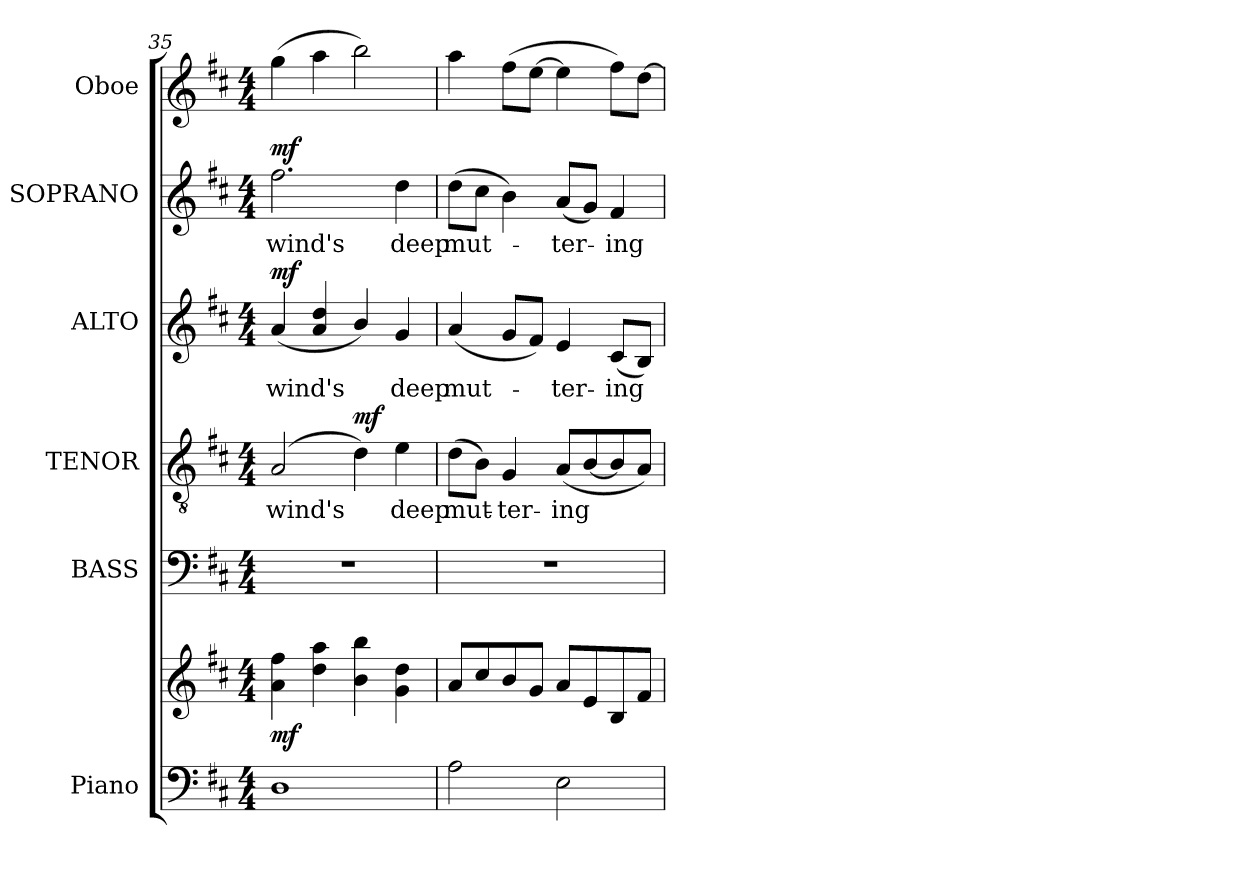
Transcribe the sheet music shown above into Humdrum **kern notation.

**kern	**kern	**dynam	**kern	**kern	**text	**dynam	**kern	**text	**dynam	**kern	**text	**dynam	**kern
*part6	*part6	*part6	*part5	*part4	*part4	*part4	*part3	*part3	*part3	*part2	*part2	*part2	*part1
*staff7	*staff6	*staff6/7	*staff5	*staff4	*staff4	*staff4	*staff3	*staff3	*staff3	*staff2	*staff2	*staff2	*staff1
*I"Piano	*	*	*I"BASS	*I"TENOR	*	*	*I"ALTO	*	*	*I"SOPRANO	*	*	*I"Oboe
*I'Pno.	*	*	*I'B.	*I'T.	*	*	*I'A.	*	*	*I'S.	*	*	*I'Ob.
*clefF4	*clefG2	*	*clefF4	*clefGv2	*	*	*clefG2	*	*	*clefG2	*	*	*clefG2
*	*	*	*	*ITrd7c12	*	*	*	*	*	*	*	*	*
*k[f#c#]	*k[f#c#]	*	*k[f#c#]	*k[f#c#]	*	*	*k[f#c#]	*	*	*k[f#c#]	*	*	*k[f#c#]
*D:	*D:	*	*D:	*D:	*	*	*D:	*	*	*D:	*	*	*D:
*M4/4	*M4/4	*	*M4/4	*M4/4	*	*	*M4/4	*	*	*M4/4	*	*	*M4/4
=35	=35	=35	=35	=35	=35	=35	=35	=35	=35	=35	=35	=35	=35
!	!	!	!	!	!LO:LY:b:color=#000000	!	!	!	!	!	!	!	!
!	!	!	!	!	!	!	!	!LO:LY:b:color=#000000	!	!	!	!	!
!	!	!	!	!	!	!	!	!	!	!	!LO:LY:b:color=#000000	!	!
1Di	4ai\ 4ff#i	mf	1r	(2AAi/	wind's	.	(4ai/	wind's	mf	2.ff#i\	wind's	mf	(4ggi\
.	4ddi\ 4aai	.	.	.	.	.	4ai/ 4ddi	.	.	.	.	.	4aai\
.	4bi\ 4bbi	.	.	4Di\)	.	mf	4bi/)	.	.	.	.	.	2bbi\)
!	!	!	!	!	!LO:LY:b:color=#000000	!	!	!	!	!	!	!	!
!	!	!	!	!	!	!	!	!LO:LY:b:color=#000000	!	!	!	!	!
!	!	!	!	!	!	!	!	!	!	!	!LO:LY:b:color=#000000	!	!
.	4gi\ 4ddi	.	.	4Ei\	deep	.	4gi/	deep	.	4ddi\	deep	.	.
=36	=36	=36	=36	=36	=36	=36	=36	=36	=36	=36	=36	=36	=36
!	!	!	!	!	!LO:LY:b:color=#000000	!	!	!	!	!	!	!	!
!	!	!	!	!	!	!	!	!LO:LY:b:color=#000000	!	!	!	!	!
!	!	!	!	!	!	!	!	!	!	!	!LO:LY:b:color=#000000	!	!
2Ai\	8ai/L	.	1r	(8Di\L	mut-	.	(4ai/	mut-	.	(8ddi\L	mut-	.	4aai\
.	8cc#i/	.	.	8BBi\J)	.	.	.	.	.	8cc#i\J	.	.	.
!	!	!	!	!	!LO:LY:b:color=#000000	!	!	!	!	!	!	!	!
.	8bi/	.	.	4GGi/	-ter-	.	8gi/L	.	.	4bi\)	.	.	(8ff#i\L
.	8gi/J	.	.	.	.	.	8f#i/J)	.	.	.	.	.	[8eei\J
!	!	!	!	!	!LO:LY:b:color=#000000	!	!	!	!	!	!	!	!
!	!	!	!	!	!	!	!	!LO:LY:b:color=#000000	!	!	!	!	!
!	!	!	!	!	!	!	!	!	!	!	!LO:LY:b:color=#000000	!	!
2Ei\	8ai/L	.	.	(8AAi/L	-ing	.	4ei/	-ter-	.	(8ai/L	-ter-	.	4eei\]
.	8ei/	.	.	[8BBi/	.	.	.	.	.	8gi/J)	.	.	.
!	!	!	!	!	!	!	!	!LO:LY:b:color=#000000	!	!	!	!	!
!	!	!	!	!	!	!	!	!	!	!	!LO:LY:b:color=#000000	!	!
.	8Bi/	.	.	8BBi/]	.	.	(8c#i/L	-ing	.	4f#i/	-ing	.	8ff#i\L)
.	8f#i/J	.	.	8AAi/J)	.	.	8Bi/J)	.	.	.	.	.	[8ddi\J
=	=	=	=	=	=	=	=	=	=	=	=	=	=
*-	*-	*-	*-	*-	*-	*-	*-	*-	*-	*-	*-	*-	*-
